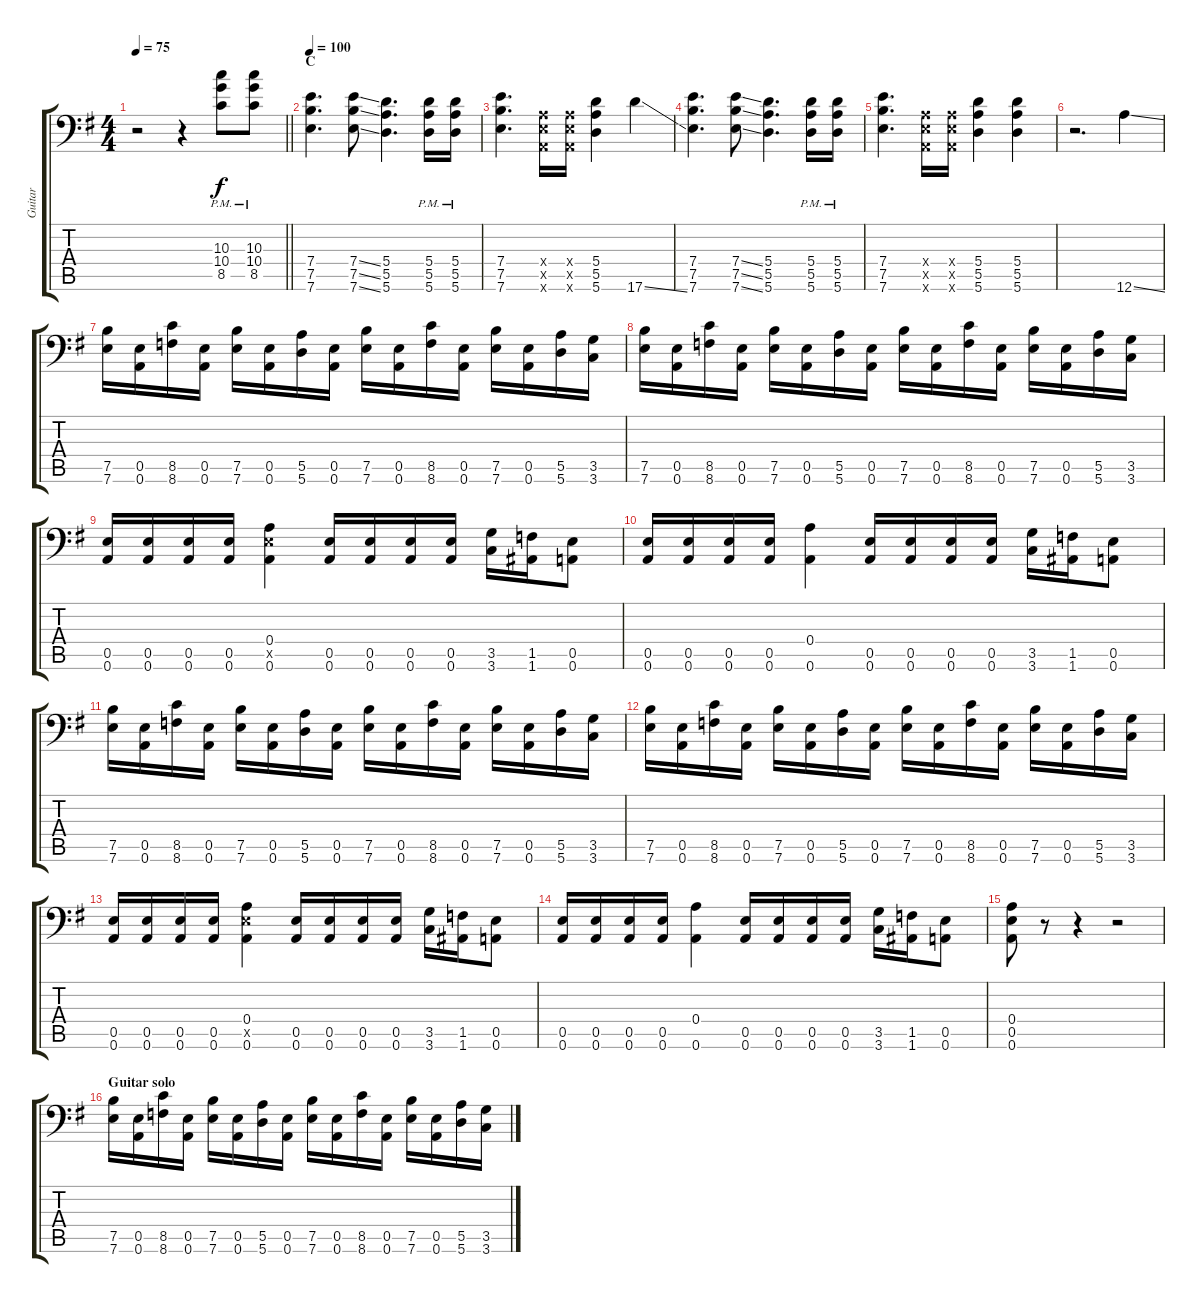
\track ("Guitar" "Guitar") {instrument distortionguitar}
\staff {score tabs}
\tuning (B3 Gb3 D3 A2 E2 A1) {hide}
\ts (4 4)
\tempo 75
\clef f4
\barLineRight lightlight
\ks eminor
r.2{dy f volume 16} r.4 (10.3{pm} 10.4{pm} 8.5{pm}).8 (10.3{pm} 10.4{pm} 8.5{pm}).8 |
\section ("" "C")
\tempo 100
(7.4 7.5 7.6).4{d} (7.4{ss} 7.5{ss} 7.6{ss}).8 (5.4 5.5 5.6).4{d} (5.4{pm} 5.5{pm} 5.6{pm}).16 (5.4{pm} 5.5{pm} 5.6{pm}).16 |
(7.4 7.5 7.6).4{d} (0.4{x} 0.5{x} 0.6{x}).16 (0.4{x} 0.5{x} 0.6{x}).16 (5.4 5.5 5.6).4 17.6{ss}.4 |
(7.4 7.5 7.6).4{d} (7.4{ss} 7.5{ss} 7.6{ss}).8 (5.4 5.5 5.6).4{d} (5.4{pm} 5.5{pm} 5.6{pm}).16 (5.4{pm} 5.5{pm} 5.6{pm}).16 |
(7.4 7.5 7.6).4{d} (0.4{x} 0.5{x} 0.6{x}).16 (0.4{x} 0.5{x} 0.6{x}).16 (5.4 5.5 5.6).4 (5.4 5.5 5.6).4 |
r.2{d} 12.6{ss}.4 |
(7.5 7.6).16 (0.5 0.6).16 (8.5 8.6).16 (0.5 0.6).16 (7.5 7.6).16 (0.5 0.6).16 (5.5 5.6).16 (0.5 0.6).16 (7.5 7.6).16 (0.5 0.6).16 (8.5 8.6).16 (0.5 0.6).16 (7.5 7.6).16 (0.5 0.6).16 (5.5 5.6).16 (3.5 3.6).16 |
(7.5 7.6).16 (0.5 0.6).16 (8.5 8.6).16 (0.5 0.6).16 (7.5 7.6).16 (0.5 0.6).16 (5.5 5.6).16 (0.5 0.6).16 (7.5 7.6).16 (0.5 0.6).16 (8.5 8.6).16 (0.5 0.6).16 (7.5 7.6).16 (0.5 0.6).16 (5.5 5.6).16 (3.5 3.6).16 |
(0.5 0.6).16 (0.5 0.6).16 (0.5 0.6).16 (0.5 0.6).16 (0.4 0.5{x} 0.6).4 (0.5 0.6).16 (0.5 0.6).16 (0.5 0.6).16 (0.5 0.6).16 (3.5 3.6).16 (1.5 1.6).16 (0.5 0.6).8 |
(0.5 0.6).16 (0.5 0.6).16 (0.5 0.6).16 (0.5 0.6).16 (0.4 0.6).4 (0.5 0.6).16 (0.5 0.6).16 (0.5 0.6).16 (0.5 0.6).16 (3.5 3.6).16 (1.5 1.6).16 (0.5 0.6).8 |
(7.5 7.6).16 (0.5 0.6).16 (8.5 8.6).16 (0.5 0.6).16 (7.5 7.6).16 (0.5 0.6).16 (5.5 5.6).16 (0.5 0.6).16 (7.5 7.6).16 (0.5 0.6).16 (8.5 8.6).16 (0.5 0.6).16 (7.5 7.6).16 (0.5 0.6).16 (5.5 5.6).16 (3.5 3.6).16 |
(7.5 7.6).16 (0.5 0.6).16 (8.5 8.6).16 (0.5 0.6).16 (7.5 7.6).16 (0.5 0.6).16 (5.5 5.6).16 (0.5 0.6).16 (7.5 7.6).16 (0.5 0.6).16 (8.5 8.6).16 (0.5 0.6).16 (7.5 7.6).16 (0.5 0.6).16 (5.5 5.6).16 (3.5 3.6).16 |
(0.5 0.6).16 (0.5 0.6).16 (0.5 0.6).16 (0.5 0.6).16 (0.4 0.5{x} 0.6).4 (0.5 0.6).16 (0.5 0.6).16 (0.5 0.6).16 (0.5 0.6).16 (3.5 3.6).16 (1.5 1.6).16 (0.5 0.6).8 |
(0.5 0.6).16 (0.5 0.6).16 (0.5 0.6).16 (0.5 0.6).16 (0.4 0.6).4 (0.5 0.6).16 (0.5 0.6).16 (0.5 0.6).16 (0.5 0.6).16 (3.5 3.6).16 (1.5 1.6).16 (0.5 0.6).8 |
(0.4 0.5 0.6).8 r.8 r.4 r.2 |
\section ("" "Guitar solo")
(7.5 7.6).16 (0.5 0.6).16 (8.5 8.6).16 (0.5 0.6).16 (7.5 7.6).16 (0.5 0.6).16 (5.5 5.6).16 (0.5 0.6).16 (7.5 7.6).16 (0.5 0.6).16 (8.5 8.6).16 (0.5 0.6).16 (7.5 7.6).16 (0.5 0.6).16 (5.5 5.6).16 (3.5 3.6).16
